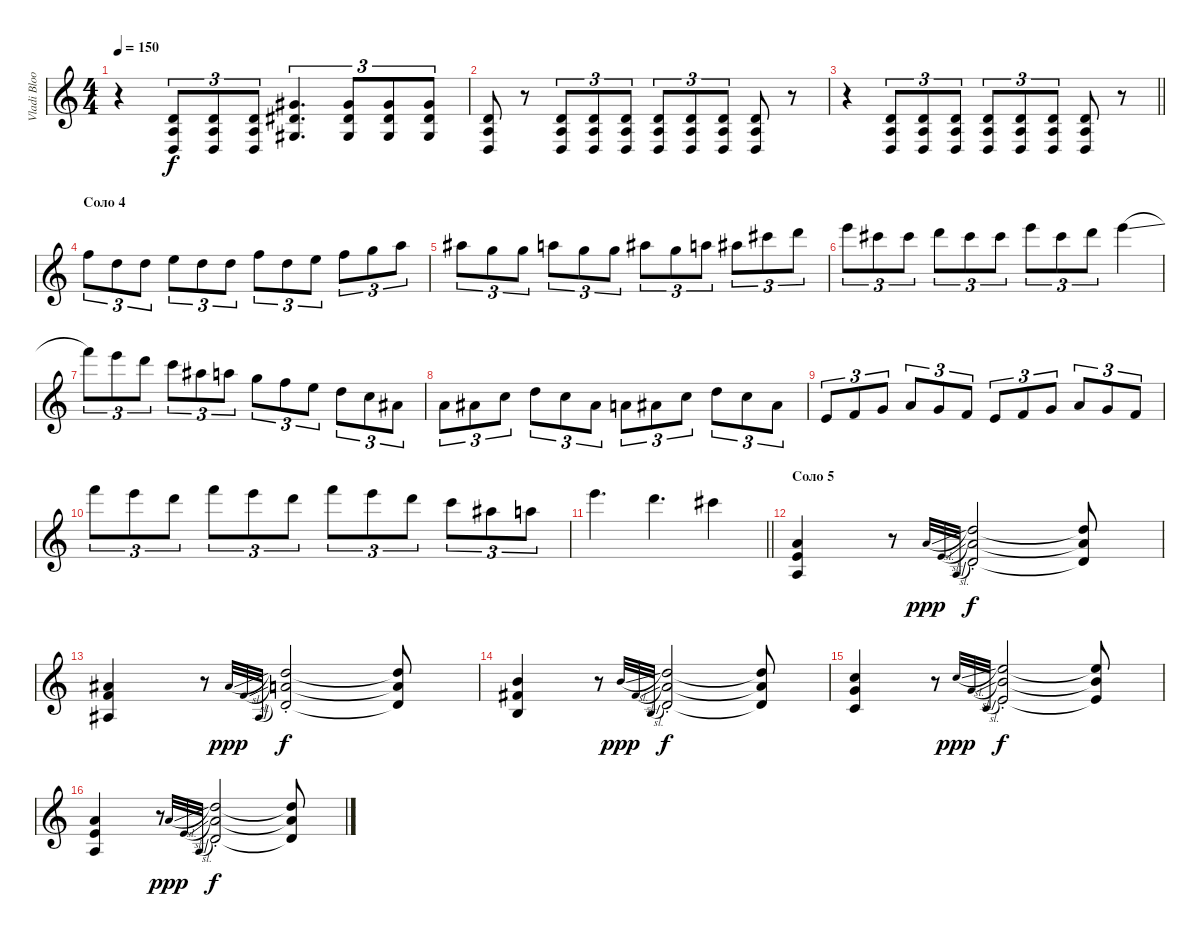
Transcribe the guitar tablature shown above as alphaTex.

\track ("Vladi Blooder" "Vladi Bloo") {instrument overdrivenguitar}
\staff {score}
\tuning (E4 B3 G3 D3 A2 D2) {hide}
\ts (4 4)
\tempo 150
\clef g2
\ks c
r.4{dy f} (0.4 0.5 0.6).8{tu (3 2)} (0.4 0.5 0.6).8{tu (3 2)} (0.4 0.5 0.6).8{tu (3 2)} (6.4 6.5 6.6).4{d tu (3 2)} (6.4 6.5 6.6).8{tu (3 2)} (6.4 6.5 6.6).8{tu (3 2)} (6.4 6.5 6.6).8{tu (3 2)} |
(0.4 0.5 0.6).8 r.8 (0.4 0.5 0.6).8{tu (3 2)} (0.4 0.5 0.6).8{tu (3 2)} (0.4 0.5 0.6).8{tu (3 2)} (0.4 0.5 0.6).8{tu (3 2)} (0.4 0.5 0.6).8{tu (3 2)} (0.4 0.5 0.6).8{tu (3 2)} (0.4 0.5 0.6).8 r.8 |
\barLineRight lightlight
r.4 (0.4 0.5 0.6).8{tu (3 2)} (0.4 0.5 0.6).8{tu (3 2)} (0.4 0.5 0.6).8{tu (3 2)} (0.4 0.5 0.6).8{tu (3 2)} (0.4 0.5 0.6).8{tu (3 2)} (0.4 0.5 0.6).8{tu (3 2)} (0.4 0.5 0.6).8 r.8 |
\section ("" "Соло 4")
10.3.8{tu (3 2) volume 16 instrument distortionguitar} 7.3.8{tu (3 2)} 7.3.8{tu (3 2)} 9.3.8{tu (3 2)} 7.3.8{tu (3 2)} 7.3.8{tu (3 2)} 10.3.8{tu (3 2)} 7.3.8{tu (3 2)} 9.3.8{tu (3 2)} 10.3.8{tu (3 2)} 8.2.8{tu (3 2)} 10.2.8{tu (3 2)} |
11.2.8{tu (3 2)} 8.2.8{tu (3 2)} 8.2.8{tu (3 2)} 10.2.8{tu (3 2)} 8.2.8{tu (3 2)} 8.2.8{tu (3 2)} 11.2.8{tu (3 2)} 8.2.8{tu (3 2)} 10.2.8{tu (3 2)} 11.2.8{tu (3 2)} 9.1.8{tu (3 2)} 10.1.8{tu (3 2)} |
12.1.8{tu (3 2)} 9.1.8{tu (3 2)} 9.1.8{tu (3 2)} 10.1.8{tu (3 2)} 9.1.8{tu (3 2)} 9.1.8{tu (3 2)} 12.1.8{tu (3 2)} 9.1.8{tu (3 2)} 10.1.8{tu (3 2)} 12.1{sl}.4 |
13.1.8{tu (3 2)} 12.1.8{tu (3 2)} 10.1.8{tu (3 2)} 13.2.8{tu (3 2)} 11.2.8{tu (3 2)} 10.2.8{tu (3 2)} 12.3.8{tu (3 2)} 10.3.8{tu (3 2)} 9.3.8{tu (3 2)} 12.4.8{tu (3 2)} 10.4.8{tu (3 2)} 8.4.8{tu (3 2)} |
7.4.8{tu (3 2)} 8.4.8{tu (3 2)} 10.4.8{tu (3 2)} 7.3.8{tu (3 2)} 10.4.8{tu (3 2)} 8.4.8{tu (3 2)} 7.4.8{tu (3 2)} 8.4.8{tu (3 2)} 10.4.8{tu (3 2)} 7.3.8{tu (3 2)} 10.4.8{tu (3 2)} 8.4.8{tu (3 2)} |
7.5.8{tu (3 2)} 8.5.8{tu (3 2)} 10.5.8{tu (3 2)} 7.4.8{tu (3 2)} 10.5.8{tu (3 2)} 8.5.8{tu (3 2)} 7.5.8{tu (3 2)} 8.5.8{tu (3 2)} 10.5.8{tu (3 2)} 7.4.8{tu (3 2)} 10.5.8{tu (3 2)} 8.5.8{tu (3 2)} |
13.1.8{tu (3 2)} 12.1.8{tu (3 2)} 10.1.8{tu (3 2)} 13.1.8{tu (3 2)} 12.1.8{tu (3 2)} 10.1.8{tu (3 2)} 13.1.8{tu (3 2)} 12.1.8{tu (3 2)} 10.1.8{tu (3 2)} 13.2.8{tu (3 2)} 11.2.8{tu (3 2)} 10.2.8{tu (3 2)} |
\barLineRight lightlight
12.1.4{d} 10.1.4{d} 9.1.4 |
\section ("" "Соло 5")
(7.4 7.5 7.6).4{volume 13} r.8 7.4{sl}.32{gr onbeat dy ppp} 7.5{sl}.32{gr onbeat} 7.6{sl}.32{gr onbeat} (12.4{st} 12.5{st} 12.6{st}).2{dy f} (12.4{t} 12.5{t} 12.6{t}).8 |
(8.4 8.5 8.6).4 r.8 8.4{sl}.32{gr onbeat dy ppp} 8.5{sl}.32{gr onbeat} 8.6{sl}.32{gr onbeat} (12.4{st} 12.5{st} 12.6{st}).2{dy f} (12.4{t} 12.5{t} 12.6{t}).8 |
(9.4 9.5 9.6).4 r.8 9.4{sl}.32{gr onbeat dy ppp} 9.5{sl}.32{gr onbeat} 9.6{sl}.32{gr onbeat} (12.4{st} 12.5{st} 12.6{st}).2{dy f} (12.4{t} 12.5{t} 12.6{t}).8 |
(10.4 10.5 10.6).4 r.8 10.4{sl}.32{gr onbeat dy ppp} 10.5{sl}.32{gr onbeat} 10.6{sl}.32{gr onbeat} (14.4{st} 14.5{st} 14.6{st}).2{dy f} (14.4{t} 14.5{t} 14.6{t}).8 |
(7.4 7.5 7.6).4 r.8 7.4{sl}.32{gr onbeat dy ppp} 7.5{sl}.32{gr onbeat} 7.6{sl}.32{gr onbeat} (12.4{st} 12.5{st} 12.6{st}).2{dy f} (12.4{t} 12.5{t} 12.6{t}).8
